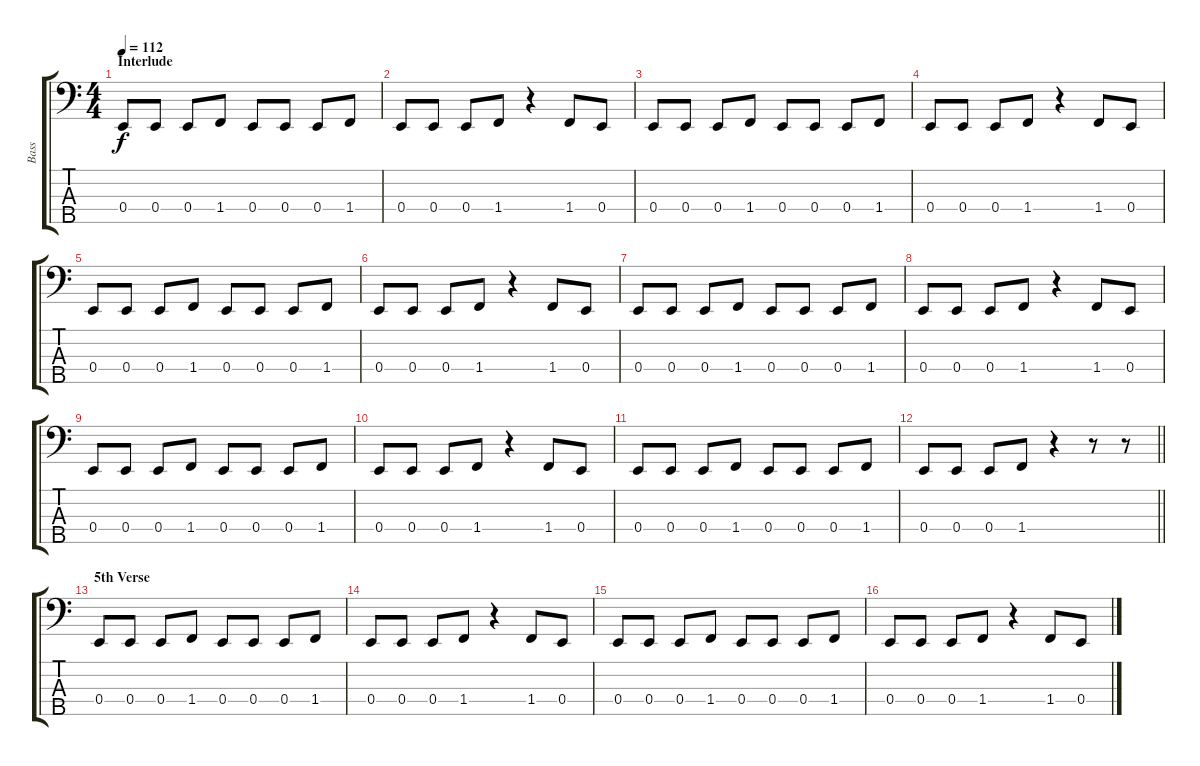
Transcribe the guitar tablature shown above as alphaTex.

\track ("Bass" "Bass") {instrument electricbassfinger}
\staff {score tabs}
\tuning (G2 D2 A1 E1 B0) {hide}
\ts (4 4)
\section ("" "Interlude")
\tempo 112
\clef f4
\ks c
0.4.8{dy f} 0.4.8 0.4.8 1.4.8 0.4.8 0.4.8 0.4.8 1.4.8 |
0.4.8 0.4.8 0.4.8 1.4.8 r.4 1.4.8 0.4.8 |
0.4.8 0.4.8 0.4.8 1.4.8 0.4.8 0.4.8 0.4.8 1.4.8 |
0.4.8 0.4.8 0.4.8 1.4.8 r.4 1.4.8 0.4.8 |
0.4.8 0.4.8 0.4.8 1.4.8 0.4.8 0.4.8 0.4.8 1.4.8 |
0.4.8 0.4.8 0.4.8 1.4.8 r.4 1.4.8 0.4.8 |
0.4.8 0.4.8 0.4.8 1.4.8 0.4.8 0.4.8 0.4.8 1.4.8 |
0.4.8 0.4.8 0.4.8 1.4.8 r.4 1.4.8 0.4.8 |
0.4.8 0.4.8 0.4.8 1.4.8 0.4.8 0.4.8 0.4.8 1.4.8 |
0.4.8 0.4.8 0.4.8 1.4.8 r.4 1.4.8 0.4.8 |
0.4.8 0.4.8 0.4.8 1.4.8 0.4.8 0.4.8 0.4.8 1.4.8 |
\barLineRight lightlight
0.4.8 0.4.8 0.4.8 1.4.8 r.4 r.8 r.8 |
\section ("" "5th Verse")
0.4.8 0.4.8 0.4.8 1.4.8 0.4.8 0.4.8 0.4.8 1.4.8 |
0.4.8 0.4.8 0.4.8 1.4.8 r.4 1.4.8 0.4.8 |
0.4.8 0.4.8 0.4.8 1.4.8 0.4.8 0.4.8 0.4.8 1.4.8 |
0.4.8 0.4.8 0.4.8 1.4.8 r.4 1.4.8 0.4.8
